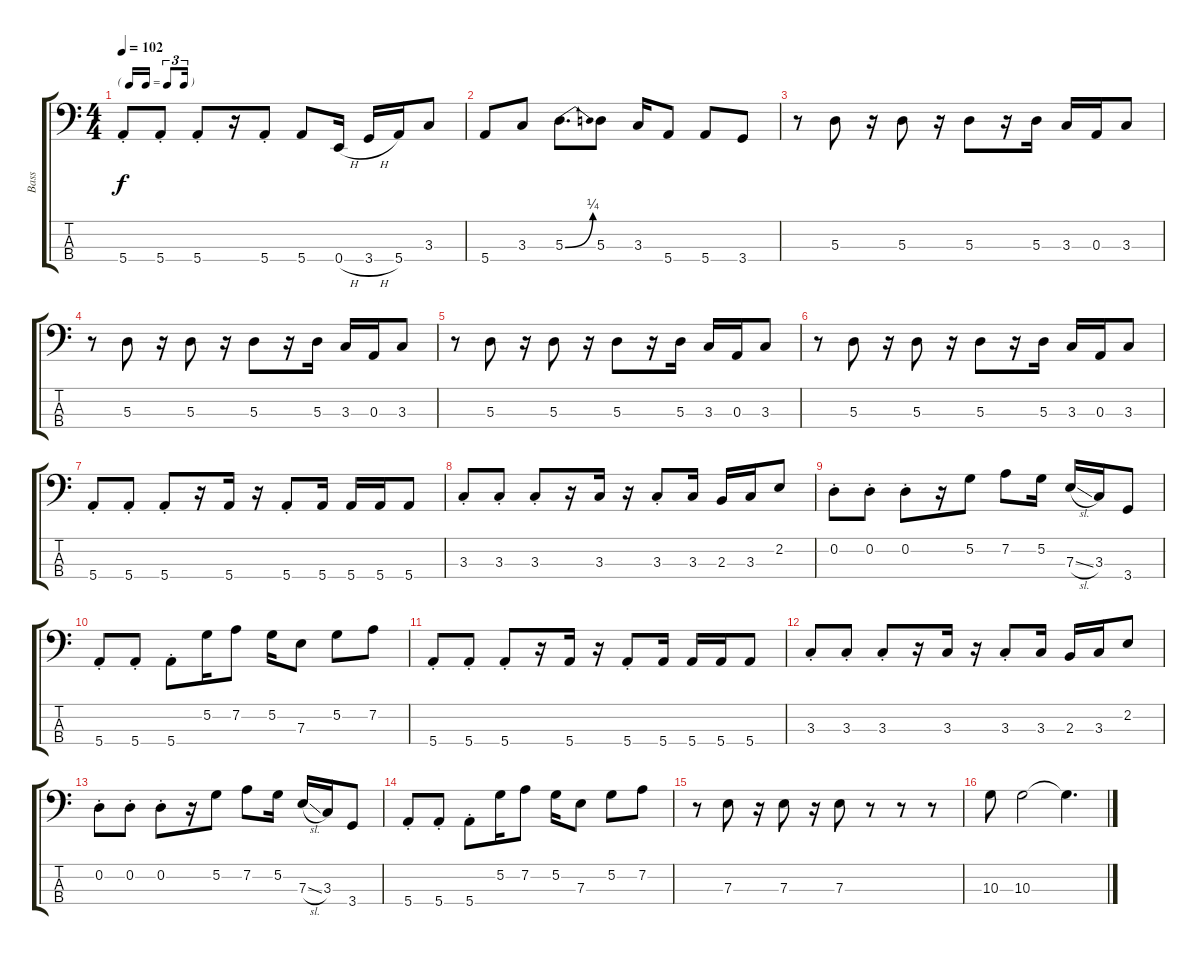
\track ("Bass" "Bass") {instrument electricbassfinger}
\staff {score tabs}
\tuning (G2 D2 A1 E1) {hide}
\ts (4 4)
\tf triplet16th
\tempo 102
\clef f4
\ks c
5.4{st}.8{dy f} 5.4{st}.8 5.4{st}.8 r.16 5.4{st}.8 5.4.8 0.4{h}.16 3.4{h}.16 5.4.16 3.3.8 |
5.4.8 3.3.8 5.3{be (bend 0 0 60 1)}.8{d} 5.3.8 3.3.16 5.4.8 5.4.8 3.4.8 |
r.8 5.3.8 r.16 5.3.8 r.16 5.3.8 r.16 5.3.16 3.3.16 0.3.16 3.3.8 |
r.8 5.3.8 r.16 5.3.8 r.16 5.3.8 r.16 5.3.16 3.3.16 0.3.16 3.3.8 |
r.8 5.3.8 r.16 5.3.8 r.16 5.3.8 r.16 5.3.16 3.3.16 0.3.16 3.3.8 |
r.8 5.3.8 r.16 5.3.8 r.16 5.3.8 r.16 5.3.16 3.3.16 0.3.16 3.3.8 |
5.4{st}.8 5.4{st}.8 5.4{st}.8 r.16 5.4.16 r.16 5.4{st}.8 5.4.16 5.4.16 5.4.16 5.4.8 |
3.3{st}.8 3.3{st}.8 3.3{st}.8 r.16 3.3.16 r.16 3.3{st}.8 3.3.16 2.3.16 3.3.16 2.2.8 |
0.2{st}.8 0.2{st}.8 0.2{st}.8 r.16 5.2.8 7.2.8 5.2.16 7.3{sl}.16 3.3.16 3.4.8 |
5.4{st}.8 5.4{st}.8 5.4{st}.8 5.2.16 7.2.8 5.2.16 7.3.8 5.2.8 7.2.8 |
5.4{st}.8 5.4{st}.8 5.4{st}.8 r.16 5.4.16 r.16 5.4{st}.8 5.4.16 5.4.16 5.4.16 5.4.8 |
3.3{st}.8 3.3{st}.8 3.3{st}.8 r.16 3.3.16 r.16 3.3{st}.8 3.3.16 2.3.16 3.3.16 2.2.8 |
0.2{st}.8 0.2{st}.8 0.2{st}.8 r.16 5.2.8 7.2.8 5.2.16 7.3{sl}.16 3.3.16 3.4.8 |
5.4{st}.8 5.4{st}.8 5.4{st}.8 5.2.16 7.2.8 5.2.16 7.3.8 5.2.8 7.2.8 |
r.8 7.3.8 r.16 7.3.8 r.16 7.3.8 r.8 r.8 r.8 |
10.3.8 10.3.2 10.3{t}.4{d}
